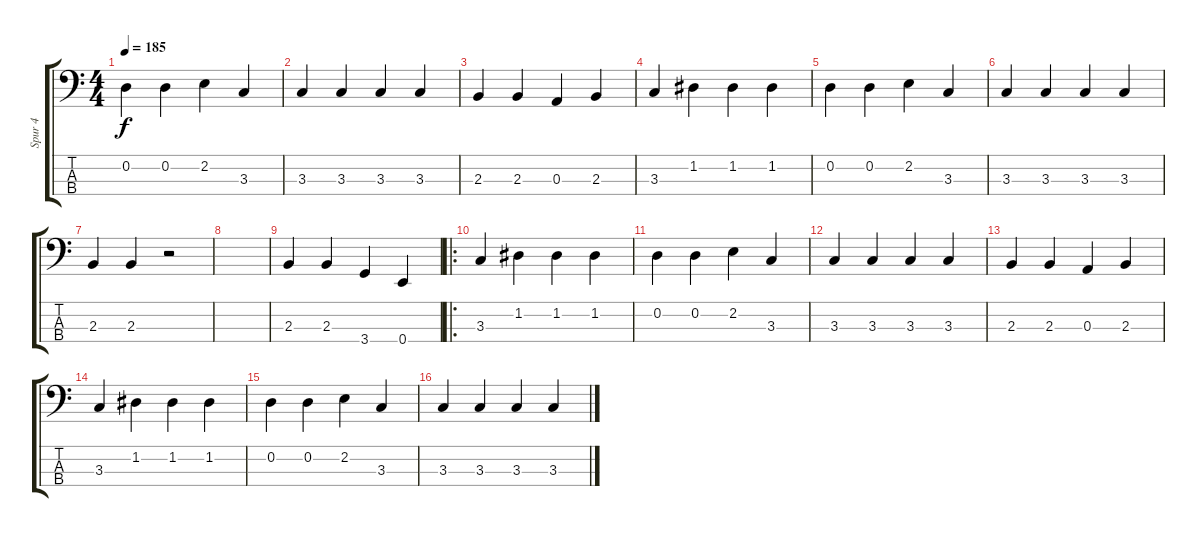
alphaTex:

\track ("Spur 4" "Spur 4") {instrument slapbass2}
\staff {score tabs}
\tuning (G2 D2 A1 E1) {hide}
\ts (4 4)
\tempo 185
\clef f4
\ks c
0.2.4{dy f} 0.2.4 2.2.4 3.3.4 |
3.3.4 3.3.4 3.3.4 3.3.4 |
2.3.4 2.3.4 0.3.4 2.3.4 |
3.3.4 1.2.4 1.2.4 1.2.4 |
0.2.4 0.2.4 2.2.4 3.3.4 |
3.3.4 3.3.4 3.3.4 3.3.4 |
2.3.4 2.3.4 r.2 |
|
2.3.4 2.3.4 3.4.4 0.4.4 |
\ro
3.3.4 1.2.4 1.2.4 1.2.4 |
0.2.4 0.2.4 2.2.4 3.3.4 |
3.3.4 3.3.4 3.3.4 3.3.4 |
2.3.4 2.3.4 0.3.4 2.3.4 |
3.3.4 1.2.4 1.2.4 1.2.4 |
0.2.4 0.2.4 2.2.4 3.3.4 |
3.3.4 3.3.4 3.3.4 3.3.4
